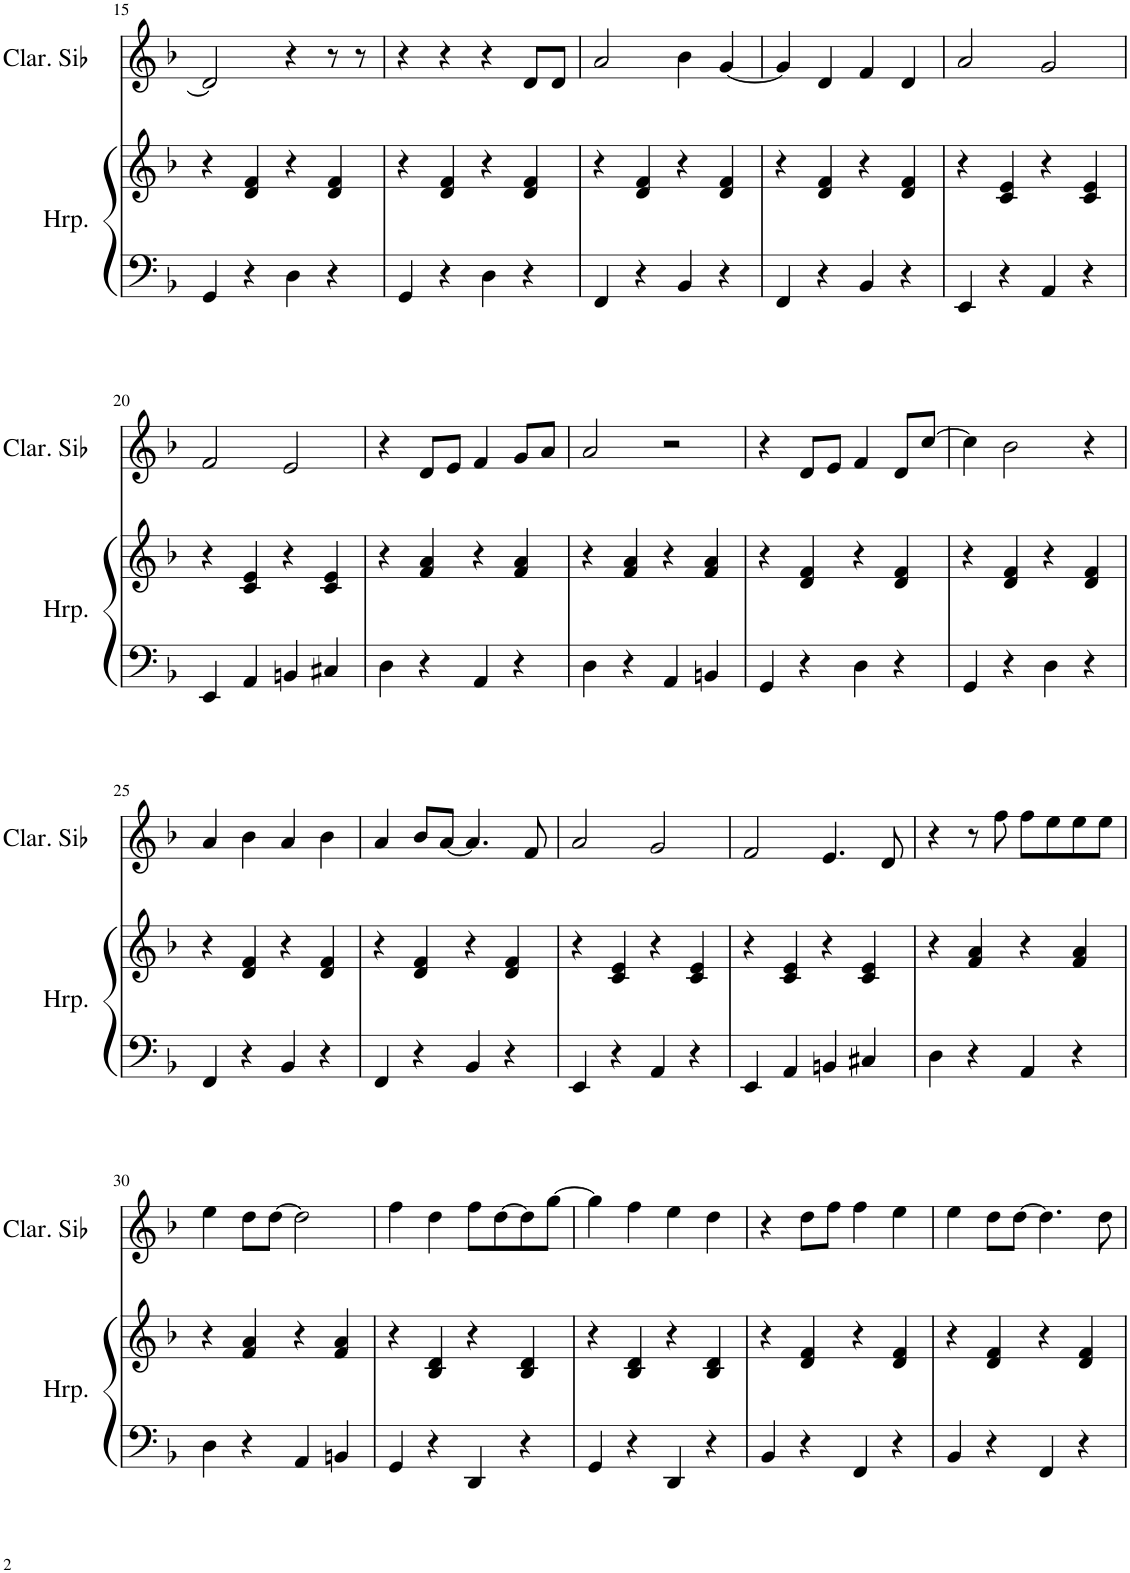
**kern	**kern	**kern
*part2	*part2	*part1
*staff3	*staff2	*staff1
*I"Harpe	*	*I"Clarinette en Sib
*I'Hrp.	*	*I'Clar. Sib
!!LO:PB:g=z
*clefF4	*clefG2	*clefG2
*	*	*ITrd1c2
*k[b-]	*k[b-]	*k[b-]
*M4/4	*M4/4	*M4/4
=15	=15	=15
4GG/	4r	2d/]
4r	4d/ 4f/	.
4D\	4r	4r
4r	4d/ 4f/	8r
.	.	8r
=16	=16	=16
4GG/	4r	4r
4r	4d/ 4f/	4r
4D\	4r	4r
4r	4d/ 4f/	8d/L
.	.	8d/J
=17	=17	=17
4FF/	4r	2a/
4r	4d/ 4f/	.
4BB-/	4r	4b-\
4r	4d/ 4f/	[4g/
=18	=18	=18
4FF/	4r	4g/]
4r	4d/ 4f/	4d/
4BB-/	4r	4f/
4r	4d/ 4f/	4d/
=19	=19	=19
4EE/	4r	2a/
4r	4c/ 4e/	.
4AA/	4r	2g/
4r	4c/ 4e/	.
!!LO:LB:g=z
=20	=20	=20
4EE/	4r	2f/
4AA/	4c/ 4e/	.
4BBn/	4r	2e/
4C#X/	4c/ 4e/	.
=21	=21	=21
4D\	4r	4r
4r	4f/ 4a/	8d/L
.	.	8e/J
4AA/	4r	4f/
4r	4f/ 4a/	8g/L
.	.	8a/J
=22	=22	=22
4D\	4r	2a/
4r	4f/ 4a/	.
4AA/	4r	2r
4BBn/	4f/ 4a/	.
=23	=23	=23
4GG/	4r	4r
4r	4d/ 4f/	8d/L
.	.	8e/J
4D\	4r	4f/
4r	4d/ 4f/	8d/L
.	.	[8cc/J
=24	=24	=24
4GG/	4r	4cc\]
4r	4d/ 4f/	2b-\
4D\	4r	.
4r	4d/ 4f/	4r
!!LO:LB:g=z
=25	=25	=25
4FF/	4r	4a/
4r	4d/ 4f/	4b-\
4BB-/	4r	4a/
4r	4d/ 4f/	4b-\
=26	=26	=26
4FF/	4r	4a/
4r	4d/ 4f/	8b-/L
.	.	[8a/J
4BB-/	4r	4.a/]
4r	4d/ 4f/	.
.	.	8f/
=27	=27	=27
4EE/	4r	2a/
4r	4c/ 4e/	.
4AA/	4r	2g/
4r	4c/ 4e/	.
=28	=28	=28
4EE/	4r	2f/
4AA/	4c/ 4e/	.
4BBn/	4r	4.e/
4C#X/	4c/ 4e/	.
.	.	8d/
=29	=29	=29
4D\	4r	4r
4r	4f/ 4a/	8r
.	.	8ff\
4AA/	4r	8ff\L
.	.	8ee\
4r	4f/ 4a/	8ee\
.	.	8ee\J
!!LO:LB:g=z
=30	=30	=30
4D\	4r	4ee\
4r	4f/ 4a/	8dd\L
.	.	[8dd\J
4AA/	4r	2dd\]
4BBn/	4f/ 4a/	.
=31	=31	=31
4GG/	4r	4ff\
4r	4B-/ 4d/	4dd\
4DD/	4r	8ff\L
.	.	[8dd\
4r	4B-/ 4d/	8dd\]
.	.	[8gg\J
=32	=32	=32
4GG/	4r	4gg\]
4r	4B-/ 4d/	4ff\
4DD/	4r	4ee\
4r	4B-/ 4d/	4dd\
=33	=33	=33
4BB-/	4r	4r
4r	4d/ 4f/	8dd\L
.	.	8ff\J
4FF/	4r	4ff\
4r	4d/ 4f/	4ee\
=34	=34	=34
4BB-/	4r	4ee\
4r	4d/ 4f/	8dd\L
.	.	[8dd\J
4FF/	4r	4.dd\]
4r	4d/ 4f/	.
.	.	8dd\
=	=	=
*-	*-	*-
